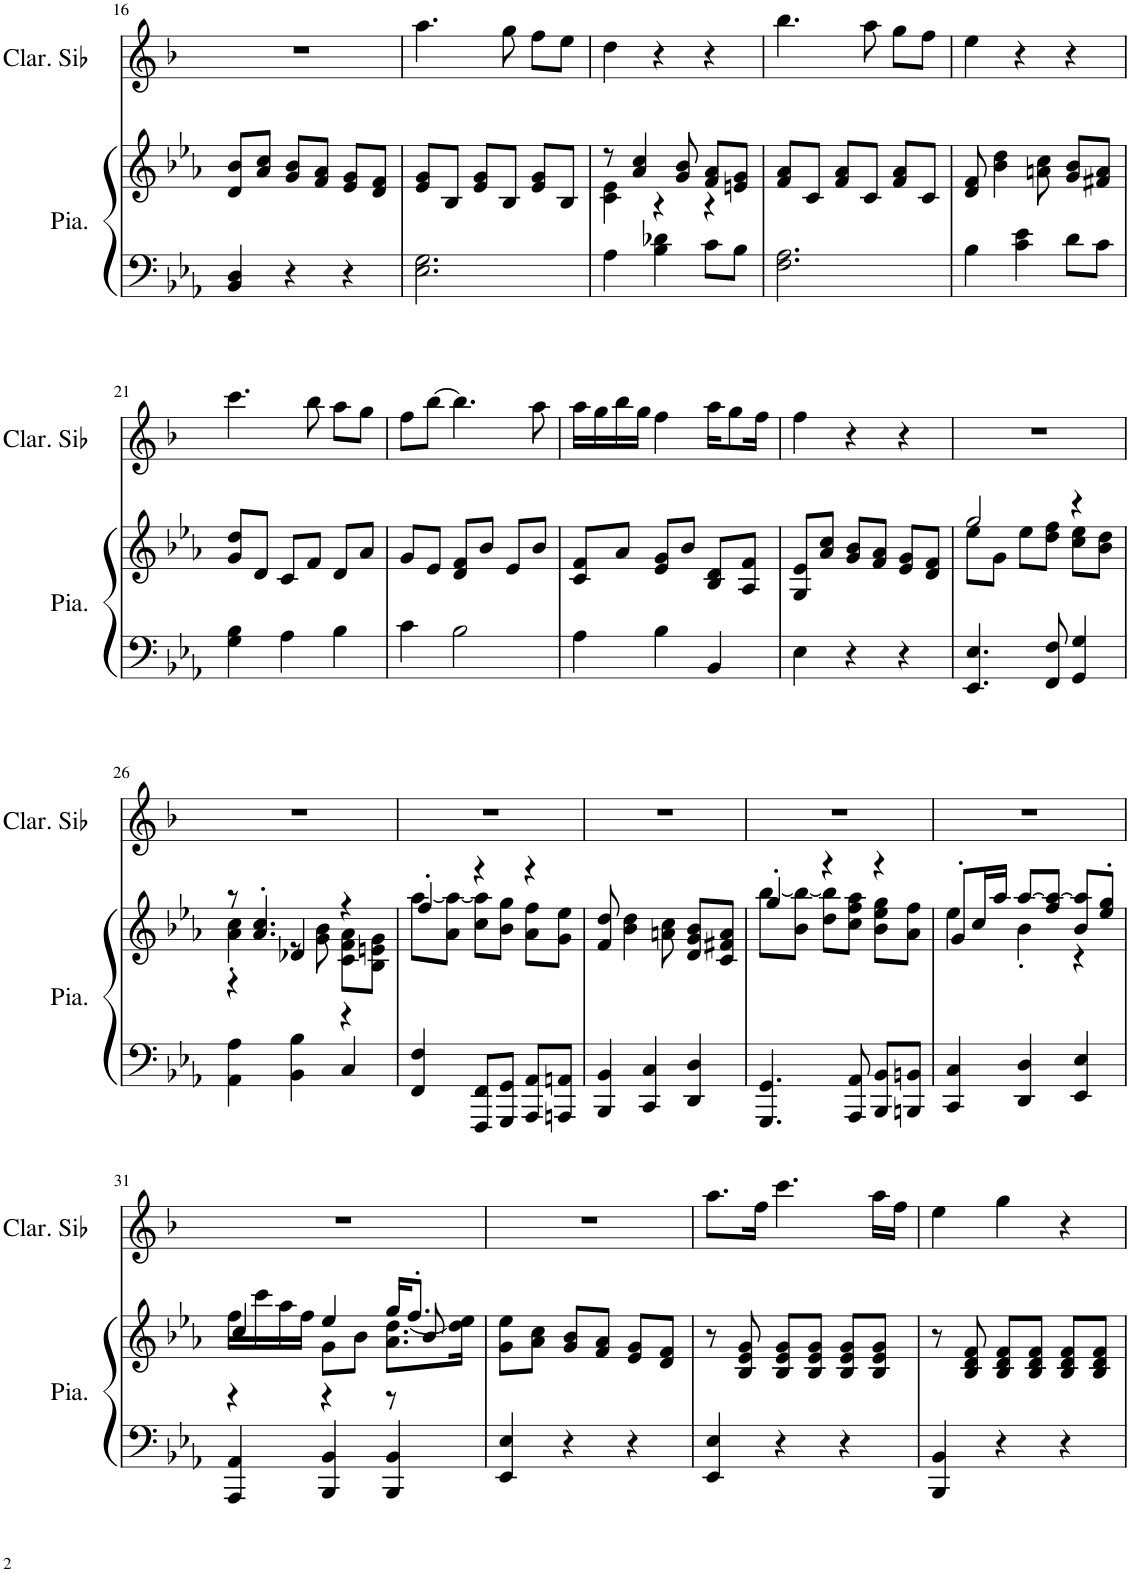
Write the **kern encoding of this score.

**kern	**kern	**kern
*part2	*part2	*part1
*staff3	*staff2	*staff1
*I"Piano	*	*I"Clarinette en Sib
*I'Pia.	*	*I'Clar. Sib
!!LO:PB:g=z
*clefF4	*clefG2	*clefG2
*	*	*Trd1c2
*k[b-e-a-]	*k[b-e-a-]	*k[b-]
*M3/4	*M3/4	*M3/4
=16	=16	=16
4BB-/ 4D/	8d/ 8b-/L	2.r
.	8a-/ 8cc/J	.
4r	8g/ 8b-/L	.
.	8f/ 8a-/J	.
4r	8e-/ 8g/L	.
.	8d/ 8f/J	.
=17	=17	=17
2.E-\ 2.G\	8e-/ 8g/L	4.aa\
.	8B-/J	.
.	8e-/ 8g/L	.
.	8B-/J	8gg\
.	8e-/ 8g/L	8ff\L
.	8B-/J	8ee\J
=18	=18	=18
*	*^	*
4A-\	8r	4c\ 4e-\	4dd\
.	4a-/ 4cc/	.	.
4B-\ 4d-X\	.	4r	4r
.	8g/ 8b-/	.	.
8c\L	8f/ 8a-/L	4r	4r
8B-\J	8en/ 8g/J	.	.
*	*v	*v	*
=19	=19	=19
2.F\ 2.A-\	8f/ 8a-/L	4.bb-\
.	8c/J	.
.	8f/ 8a-/L	.
.	8c/J	8aa\
.	8f/ 8a-/L	8gg\L
.	8c/J	8ff\J
=20	=20	=20
4B-\	8d/ 8f/	4ee\
.	4b-\ 4dd\	.
4c\ 4e-\	.	4r
.	8an\ 8cc\	.
8d\L	8g/ 8b-/L	4r
8c\J	8f#X/ 8a/J	.
!!LO:LB:g=z
=21	=21	=21
4G\ 4B-\	8g/ 8dd/L	4.ccc\
.	8d/J	.
4A-\	8c/L	.
.	8f/J	8bb-\
4B-\	8d/L	8aa\L
.	8a-/J	8gg\J
=22	=22	=22
4c\	8g/L	8ff\L
.	8e-/J	[8bb-\J
2B-\	8d/ 8f/L	4.bb-\]
.	8b-/J	.
.	8e-/L	.
.	8b-/J	8aa\
=23	=23	=23
4A-\	8c/ 8f/L	16aa\LL
.	.	16gg\
.	8a-/J	16bb-\
.	.	16gg\JJ
4B-\	8e-/ 8g/L	4ff\
.	8b-/J	.
4BB-/	8B-/ 8d/L	16aa\KL
.	.	8gg\
.	8A-/ 8f/J	.
.	.	16ff\Jk
=24	=24	=24
4E-\	8G/ 8e-/L	4ff\
.	8a-/ 8cc/J	.
4r	8g/ 8b-/L	4r
.	8f/ 8a-/J	.
4r	8e-/ 8g/L	4r
.	8d/ 8f/J	.
=25	=25	=25
*	*^	*
4.EE-/ 4.E-/	2gg/	8ee-\L	2.r
.	.	8g\J	.
.	.	8ee-\L	.
8FF/ 8F/	.	8dd\ 8ff\J	.
4GG/ 4G/	4r	8cc\ 8ee-\L	.
.	.	8b-\ 8dd\J	.
!!LO:LB:g=z
=26	=26	=26	=26
*	*	*^	*
4AA-\ 4A-\	8r	4a-\' 4cc\'	4r	2.r
.	4.a-/' 4.cc/'	.	.	.
4BB-\ 4B-\	.	8r	4d-X/	.
.	.	8g\ 8b-\	.	.
4C/	4r	8c\ 8f\ 8a-\L	4r	.
.	.	8B-\ 8en\ 8g\J	.	.
*	*	*v	*v	*
=27	=27	=27	=27
4FF/ 4F/	4ff'/	[8aa-\L	2.r
.	.	8a-\ 8aa-\_J	.
8FFF/ 8FF/L	4r	8cc\ 8aa-\]L	.
8GGG/ 8GG/J	.	8b-\ 8gg\J	.
8AAA-/ 8AA-/L	4r	8a-\ 8ff\L	.
8AAAn/ 8AAn/J	.	8g\ 8ee-\J	.
*	*v	*v	*
=28	=28	=28
4BBB-/ 4BB-/	8f/ 8dd/	2.r
.	4b-\ 4dd\	.
4CC/ 4C/	.	.
.	8an\ 8cc\	.
4DD/ 4D/	8d/ 8g/ 8b-/L	.
.	8c/ 8f#X/ 8a/J	.
=29	=29	=29
*	*^	*
4.GGG/ 4.GG/	4gg'/	[8bb-\L	2.r
.	.	8b-\ 8bb-\_J	.
.	4r	8dd\ 8bb-\]L	.
8AAA-/ 8AA-/	.	8cc\ 8ff\ 8aa-\J	.
8BBB-/ 8BB-/L	4r	8b-\ 8ee-\ 8gg\L	.
8BBBn/ 8BBn/J	.	8a-\ 8ff\J	.
=30	=30	=30	=30
4CC/ 4C/	8g'/L	4ee-\	2.r
.	16cc/L	.	.
.	16aa-/JJ	.	.
4DD/ 4D/	[8aa-/L	4b-'\	.
.	8ff/ 8aa-/_J	.	.
4EE-/ 4E-/	8b-/ 8aa-/]L	4r	.
.	8ee-/' 8gg/'J	.	.
!!LO:LB:g=z
=31	=31	=31	=31
*	*	*^	*
4AAA-/ 4AA-/	4cc/	16ff\LL	4r	2.r
.	.	16ccc\	.	.
.	.	16aa-\	.	.
.	.	16ff\JJ	.	.
4BBB-/ 4BB-/	4ee-/	8g\L	4r	.
.	.	8b-\J	.	.
4BBB-/ 4BB-/	16gg/KL	8.a-\ [8.dd\L	8r	.
.	8.ff'/J	.	.	.
.	.	.	8b-/	.
.	.	16dd\] 16ee-\Jk	.	.
*	*v	*v	*v	*
=32	=32	=32
4EE-/ 4E-/	8g\ 8ee-\L	2.r
.	8a-\ 8cc\J	.
4r	8g/ 8b-/L	.
.	8f/ 8a-/J	.
4r	8e-/ 8g/L	.
.	8d/ 8f/J	.
=33	=33	=33
4EE-/ 4E-/	8r	8.aa\L
.	8B-/ 8e-/ 8g/	.
.	.	16ff\Jk
4r	8B-/ 8e-/ 8g/L	4.ccc\
.	8B-/ 8e-/ 8g/J	.
4r	8B-/ 8e-/ 8g/L	.
.	8B-/ 8e-/ 8g/J	16aa\LL
.	.	16ff\JJ
=34	=34	=34
4BBB-/ 4BB-/	8r	4ee\
.	8B-/ 8d/ 8f/	.
4r	8B-/ 8d/ 8f/L	4gg\
.	8B-/ 8d/ 8f/J	.
4r	8B-/ 8d/ 8f/L	4r
.	8B-/ 8d/ 8f/J	.
=	=	=
*-	*-	*-
